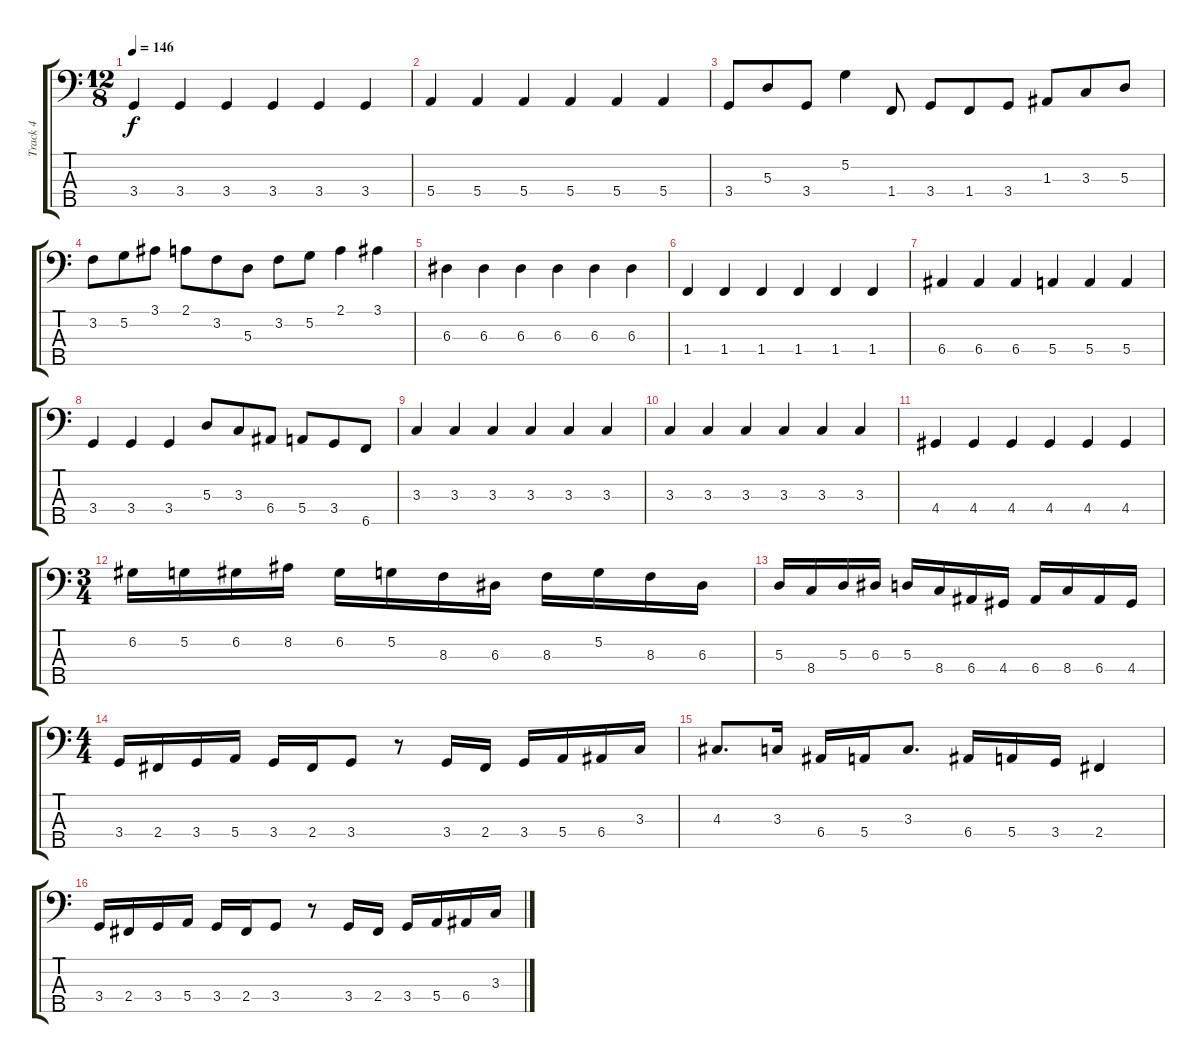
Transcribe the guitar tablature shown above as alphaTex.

\track ("Track 4" "Track 4") {instrument electricbassfinger}
\staff {score tabs}
\tuning (G2 D2 A1 E1 B0) {hide}
\ts (12 8)
\tempo 146
\clef f4
\ks c
3.4.4{dy f} 3.4.4 3.4.4 3.4.4 3.4.4 3.4.4 |
5.4.4 5.4.4 5.4.4 5.4.4 5.4.4 5.4.4 |
3.4.8 5.3.8 3.4.8 5.2.4 1.4.8 3.4.8 1.4.8 3.4.8 1.3.8 3.3.8 5.3.8 |
3.2.8 5.2.8 3.1.8 2.1.8 3.2.8 5.3.8 3.2.8 5.2.8 2.1.4 3.1.4 |
6.3.4 6.3.4 6.3.4 6.3.4 6.3.4 6.3.4 |
1.4.4 1.4.4 1.4.4 1.4.4 1.4.4 1.4.4 |
6.4.4 6.4.4 6.4.4 5.4.4 5.4.4 5.4.4 |
3.4.4 3.4.4 3.4.4 5.3.8 3.3.8 6.4.8 5.4.8 3.4.8 6.5.8 |
3.3.4 3.3.4 3.3.4 3.3.4 3.3.4 3.3.4 |
3.3.4 3.3.4 3.3.4 3.3.4 3.3.4 3.3.4 |
4.4.4 4.4.4 4.4.4 4.4.4 4.4.4 4.4.4 |
\ts (3 4)
6.2.16 5.2.16 6.2.16 8.2.16 6.2.16 5.2.16 8.3.16 6.3.16 8.3.16 5.2.16 8.3.16 6.3.16 |
5.3.16 8.4.16 5.3.16 6.3.16 5.3.16 8.4.16 6.4.16 4.4.16 6.4.16 8.4.16 6.4.16 4.4.16 |
\ts (4 4)
3.4.16 2.4.16 3.4.16 5.4.16 3.4.16 2.4.16 3.4.8 r.8 3.4.16 2.4.16 3.4.16 5.4.16 6.4.16 3.3.16 |
4.3.8{d} 3.3.16 6.4.16 5.4.16 3.3.8{d} 6.4.16 5.4.16 3.4.16 2.4.4 |
3.4.16 2.4.16 3.4.16 5.4.16 3.4.16 2.4.16 3.4.8 r.8 3.4.16 2.4.16 3.4.16 5.4.16 6.4.16 3.3.16
